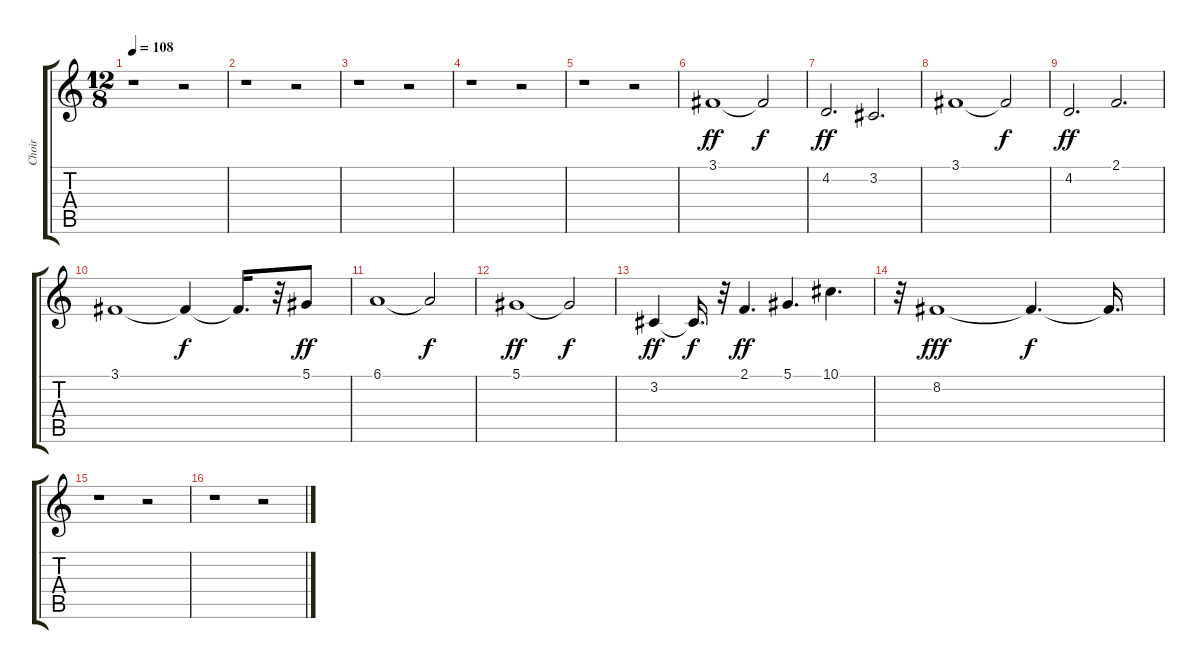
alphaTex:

\track ("Choir               " "Choir     ") {instrument choiraahs}
\staff {score tabs}
\tuning (Eb4 Bb3 Gb3 Db3 Ab2 Eb2) {hide}
\ts (12 8)
\tempo 108
\clef g2
\ks c
r.1{dy f} r.2 |
r.1 r.2 |
r.1 r.2 |
r.1 r.2 |
r.1 r.2 |
3.1.1{dy ff volume 6} 3.1{t}.2{dy f} |
4.2.2{d dy ff} 3.2.2{d} |
3.1.1 3.1{t}.2{dy f} |
4.2.2{d dy ff} 2.1.2{d} |
3.1.1 3.1{t}.4{dy f} 3.1{t}.16{d} r.32 5.1.8{dy ff} |
6.1.1 6.1{t}.2{dy f} |
5.1.1{dy ff} 5.1{t}.2{dy f} |
3.2.4{dy ff} 3.2{t}.16{d dy f} r.32 2.1.4{d dy ff} 5.1.4{d} 10.1.4{d} |
r.32 8.2.1{dy fff volume 6} 8.2{t}.4{d dy f} 8.2{t}.16{d} |
r.1 r.2 |
r.1 r.2
